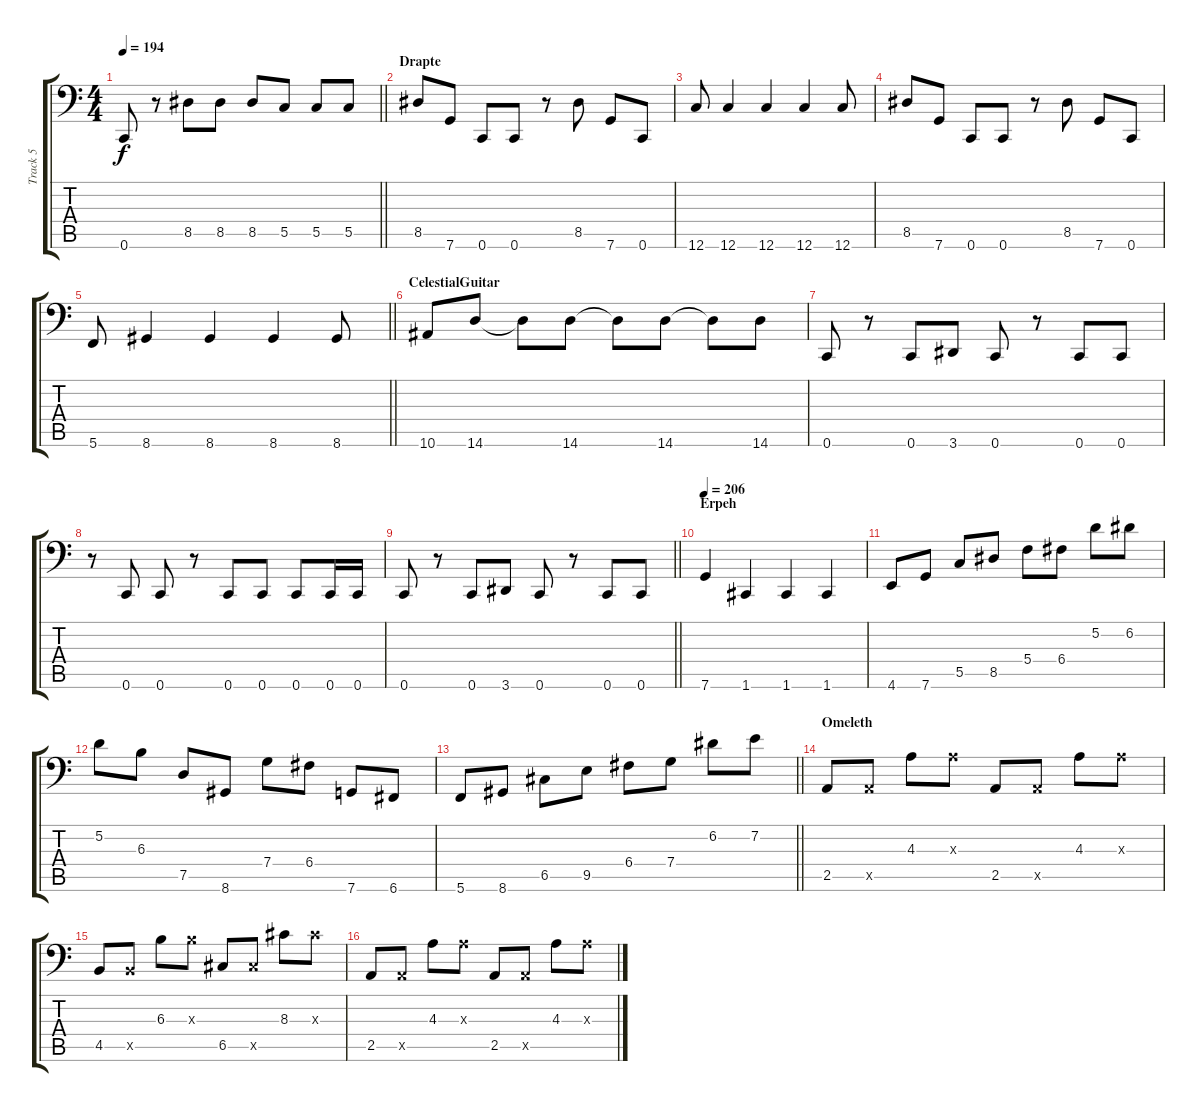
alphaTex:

\track ("Track 5" "Track 5") {instrument electricbassfinger}
\staff {score tabs}
\tuning (D3 A2 F2 C2 G1 C1) {hide}
\ts (4 4)
\tempo 194
\clef f4
\barLineRight lightlight
\ks c
0.6.8{dy f} r.8 8.5.8 8.5.8 8.5.8 5.5.8 5.5.8 5.5.8 |
\section ("" "Drapte")
8.5.8 7.6.8 0.6.8 0.6.8 r.8 8.5.8 7.6.8 0.6.8 |
12.6.8 12.6.4 12.6.4 12.6.4 12.6.8 |
8.5.8 7.6.8 0.6.8 0.6.8 r.8 8.5.8 7.6.8 0.6.8 |
\barLineRight lightlight
5.6.8 8.6.4 8.6.4 8.6.4 8.6.8 |
\section ("" "CelestialGuitar")
10.6.8 14.6.8 14.6{t}.8 14.6.8 14.6{t}.8 14.6.8 14.6{t}.8 14.6.8 |
0.6.8 r.8 0.6.8 3.6.8 0.6.8 r.8 0.6.8 0.6.8 |
r.8 0.6.8 0.6.8 r.8 0.6.8 0.6.8 0.6.8 0.6.16 0.6.16 |
\barLineRight lightlight
0.6.8 r.8 0.6.8 3.6.8 0.6.8 r.8 0.6.8 0.6.8 |
\section ("" "Erpeh")
\tempo 206
7.6.4 1.6.4 1.6.4 1.6.4 |
4.6.8 7.6.8 5.5.8 8.5.8 5.4.8 6.4.8 5.2.8 6.2.8 |
5.2.8 6.3.8 7.5.8 8.6.8 7.4.8 6.4.8 7.6.8 6.6.8 |
\barLineRight lightlight
5.6.8 8.6.8 6.5.8 9.5.8 6.4.8 7.4.8 6.2.8 7.2.8 |
\section ("" "Omeleth")
2.5.8{instrument slapbass1} 2.5{x}.8 4.3.8 4.3{x}.8 2.5.8 2.5{x}.8 4.3.8 4.3{x}.8 |
4.5.8 4.5{x}.8 6.3.8 6.3{x}.8 6.5.8 6.5{x}.8 8.3.8 8.3{x}.8 |
2.5.8 2.5{x}.8 4.3.8 4.3{x}.8 2.5.8 2.5{x}.8 4.3.8 4.3{x}.8
